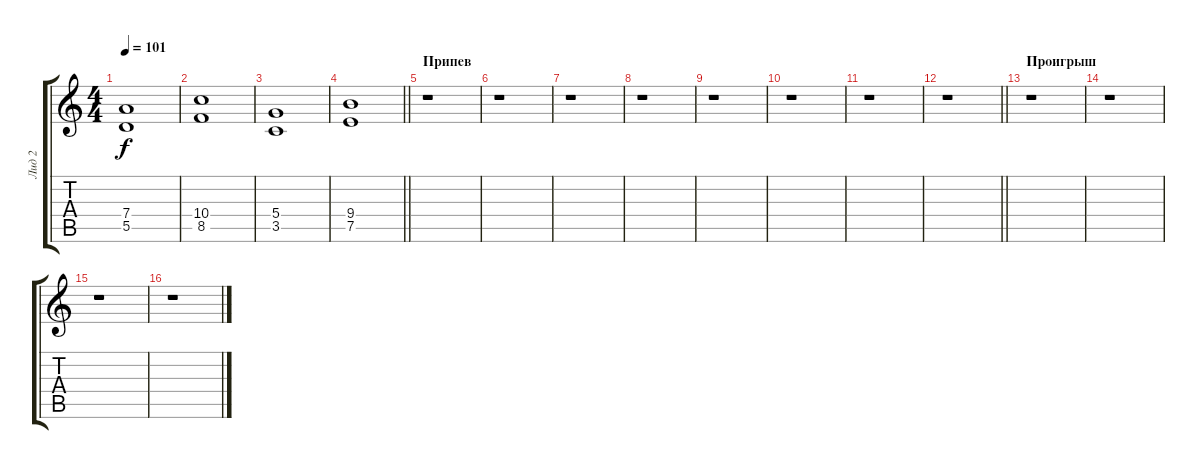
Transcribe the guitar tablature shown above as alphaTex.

\track ("Лид 2" "Лид 2") {instrument distortionguitar}
\staff {score tabs}
\tuning (E4 B3 G3 D3 A2 E2) {hide}
\ts (4 4)
\tempo 101
\clef g2
\ks c
(7.4 5.5).1{dy f} |
(10.4 8.5).1 |
(5.4 3.5).1 |
\barLineRight lightlight
(9.4 7.5).1 |
\section ("" "Припев")
r.1 |
r.1 |
r.1 |
r.1 |
r.1 |
r.1 |
r.1 |
\barLineRight lightlight
r.1 |
\section ("" "Проигрыш")
r.1 |
r.1 |
r.1 |
r.1
